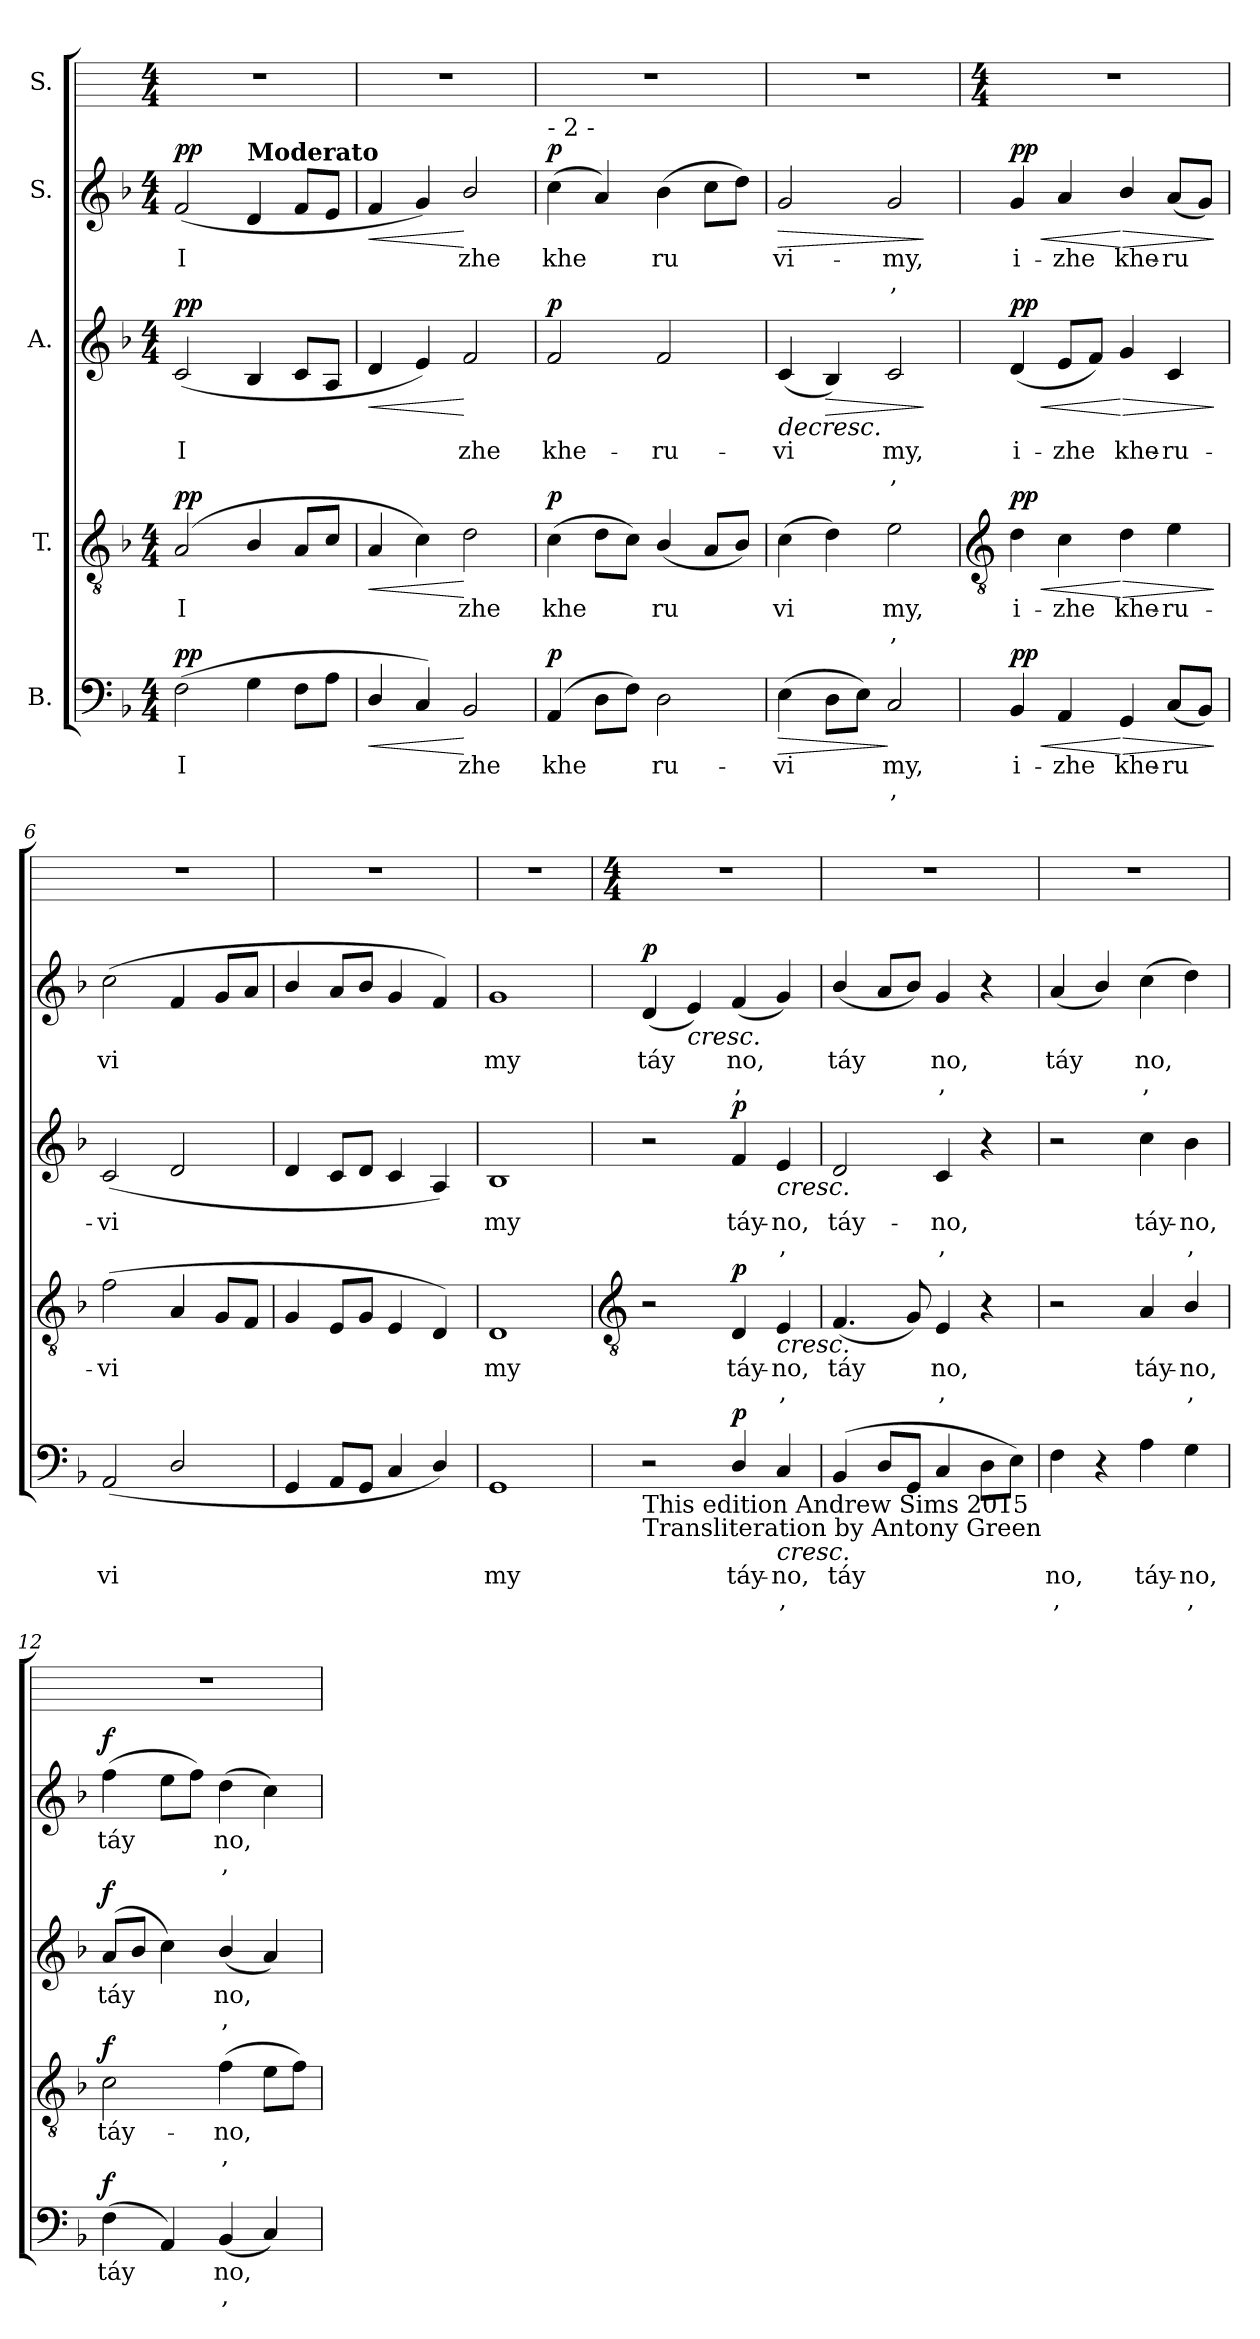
**kern	**text	**text	**dynam	**kern	**text	**text	**dynam	**kern	**text	**text	**dynam	**kern	**text	**text	**dynam	**kern
*part5	*part5	*part5	*part5	*part4	*part4	*part4	*part4	*part3	*part3	*part3	*part3	*part2	*part2	*part2	*part2	*part1
*staff5	*staff5	*staff5	*staff5	*staff4	*staff4	*staff4	*staff4	*staff3	*staff3	*staff3	*staff3	*staff2	*staff2	*staff2	*staff2	*staff1
*I"B.	*	*	*	*I"T.	*	*	*	*I"A.	*	*	*	*I"S.	*	*	*	*I"S.
*clefF4	*	*	*	*clefGv2	*	*	*	*clefG2	*	*	*	*clefG2	*	*	*	*
*k[b-]	*	*	*	*k[b-]	*	*	*	*k[b-]	*	*	*	*k[b-]	*	*	*	*
*F:	*	*	*	*F:	*	*	*	*F:	*	*	*	*F:	*	*	*	*
*M4/4	*	*	*	*M4/4	*	*	*	*M4/4	*	*	*	*M4/4	*	*	*	*M4/4
=1	=1	=1	=1	=1	=1	=1	=1	=1	=1	=1	=1	=1	=1	=1	=1	=1
!	!LO:LY:b	!	!LO:DY:b	!	!LO:LY:b	!	!LO:DY:b	!	!LO:LY:b	!	!LO:DY:b	!	!LO:LY:b	!	!LO:DY:b	!
(<2F	I	.	pp	(<2A	I	.	pp	(<2c	I	.	pp	(<2f	I	.	pp	1r
!	!	!	!	!	!	!	!	!	!	!	!	!LO:TX:a:B:t=Moderato	!	!	!	!
4G	.	.	.	4B-/	.	.	.	4B-	.	.	.	4d	.	.	.	.
8FL	.	.	.	8A/L	.	.	.	8cL	.	.	.	8fL	.	.	.	.
8AJ	.	.	.	8c/J	.	.	.	8AJ	.	.	.	8eJ	.	.	.	.
=2	=2	=2	=2	=2	=2	=2	=2	=2	=2	=2	=2	=2	=2	=2	=2	=2
!	!	!	!LO:HP:b	!	!	!	!LO:HP:b	!	!	!	!LO:HP:b	!	!	!	!LO:HP:b	!
4D/	.	.	<	4A	.	.	<	4d	.	.	<	4f	.	.	<	1r
4C)	.	.	.	4c)	.	.	.	4e)	.	.	.	4g)	.	.	.	.
!	!LO:LY:b	!	!	!	!LO:LY:b	!	!	!	!LO:LY:b	!	!	!	!LO:LY:b	!	!	!
2BB-	zhe	.	[	2d	zhe	.	[	2f	zhe	.	[	2b-/	zhe	.	[	.
=3	=3	=3	=3	=3	=3	=3	=3	=3	=3	=3	=3	=3	=3	=3	=3	=3
!	!	!	!	!	!	!	!	!	!	!	!	!LO:TX:a:t=- 2 -	!	!	!	!
!	!LO:LY:b	!	!LO:DY:b	!	!LO:LY:b	!	!LO:DY:b	!	!LO:LY:b	!	!LO:DY:b	!	!LO:LY:b	!	!LO:DY:b	!
(>4AA	khe	.	p	(>4c	khe	.	p	2f	khe-	.	p	(<4cc	khe	.	p	1r
8DL	.	.	.	8dL	.	.	.	.	.	.	.	4a)	.	.	.	.
8FJ)	.	.	.	8cJ)	.	.	.	.	.	.	.	.	.	.	.	.
!	!LO:LY:b	!	!	!	!LO:LY:b	!	!	!	!LO:LY:b	!	!	!	!LO:LY:b	!	!	!
2D	ru-	.	.	(<4B-/	ru	.	.	2f	-ru-	.	.	(>4b-	ru	.	.	.
.	.	.	.	8AL	.	.	.	.	.	.	.	8ccL	.	.	.	.
.	.	.	.	8B-J)	.	.	.	.	.	.	.	8ddJ)	.	.	.	.
=4	=4	=4	=4	=4	=4	=4	=4	=4	=4	=4	=4	=4	=4	=4	=4	=4
!	!LO:LY:b	!	!LO:HP:b	!	!LO:LY:b	!	!	!	!LO:LY:b	!	!LO:HP:b	!	!LO:LY:b	!	!LO:HP:b	!
(>4E	-vi	.	>	(>4c	vi	.	.	(<4c	-vi	.	>	2g	vi-	.	>	1r
!	!	!	!	!	!	!	!	!	!	!	!LO:HP:b	!	!	!	!	!
8DL	.	.	.	4d)	.	.	.	4B-)	.	.	>	.	.	.	.	.
8EJ)	.	.	.	.	.	.	.	.	.	.	.	.	.	.	.	.
!	!LO:LY:b	!LO:LY:b	!	!	!LO:LY:b	!LO:LY:b	!	!	!LO:LY:b	!LO:LY:b	!	!	!LO:LY:b	!LO:LY:b	!	!
2C	my,	,	]	2e	my,	,	.	2c	my,	,	.	2g	-my,	,	.	.
.	.	.	.	.	.	.	.	.	.	.	] ]	.	.	.	]	.
!!LO:LB:g=z
=5	=5	=5	=5	=5	=5	=5	=5	=5	=5	=5	=5	=5	=5	=5	=5	=5
*	*	*	*	*clefGv2	*	*	*	*	*	*	*	*	*	*	*	*
*	*	*	*	*	*	*	*	*	*	*	*	*	*	*	*	*M4/4
!	!LO:LY:b	!	!LO:HP:b	!	!LO:LY:b	!	!LO:HP:b	!	!LO:LY:b	!	!LO:HP:b	!	!LO:LY:b	!	!LO:HP:b	!
!	!	!	!LO:DY:n=1:b	!	!	!	!LO:DY:n=1:b	!	!	!	!LO:DY:n=1:b	!	!	!	!LO:DY:n=1:b	!
4BB-	i-	.	< pp	4d	i-	.	< pp	(<4d	i-	.	< pp	4g	i-	.	< pp	1r
!	!LO:LY:b	!	!	!	!LO:LY:b	!	!	!	!LO:LY:b	!	!	!	!LO:LY:b	!	!	!
4AA	-zhe	.	.	4c	-zhe	.	.	8eL	-zhe	.	.	4a	-zhe	.	.	.
.	.	.	.	.	.	.	.	8fJ)	.	.	.	.	.	.	.	.
!	!LO:LY:b	!	!LO:HP:n=1:b	!	!LO:LY:b	!	!LO:HP:n=1:b	!	!LO:LY:b	!	!LO:HP:n=1:b	!	!LO:LY:b	!	!LO:HP:n=1:b	!
4GG	khe-	.	[ >	4d	khe-	.	[ >	4g	khe-	.	[ >	4b-/	khe-	.	[ >	.
!	!LO:LY:b	!	!	!	!LO:LY:b	!	!	!	!LO:LY:b	!LO:LY:b	!	!	!LO:LY:b	!	!	!
(<8CL	-ru	.	.	4e	-ru-	.	.	4c	-ru-	--	.	(<8aL	-ru	.	.	.
8BB-J)	.	.	.	.	.	.	.	.	.	.	.	8gJ)	.	.	.	.
.	.	.	]	.	.	.	]	.	.	.	]	.	.	.	]	.
=6	=6	=6	=6	=6	=6	=6	=6	=6	=6	=6	=6	=6	=6	=6	=6	=6
!	!LO:LY:b	!	!	!	!LO:LY:b	!	!	!	!LO:LY:b	!	!	!	!LO:LY:b	!	!	!
(<2AA	vi	.	.	(<2f	-vi	.	.	(<2c	-vi	.	.	(<2cc	vi	.	.	1r
2D/	.	.	.	4A	.	.	.	2d	.	.	.	4f	.	.	.	.
.	.	.	.	8GL	.	.	.	.	.	.	.	8gL	.	.	.	.
.	.	.	.	8FJ	.	.	.	.	.	.	.	8aJ	.	.	.	.
=7	=7	=7	=7	=7	=7	=7	=7	=7	=7	=7	=7	=7	=7	=7	=7	=7
4GG/	.	.	.	4G	.	.	.	4d	.	.	.	4b-/	.	.	.	1r
8AA/L	.	.	.	8EL	.	.	.	8cL	.	.	.	8aL	.	.	.	.
8GG/J	.	.	.	8GJ	.	.	.	8dJ	.	.	.	8b-J	.	.	.	.
4C/	.	.	.	4E	.	.	.	4c	.	.	.	4g	.	.	.	.
4D/)	.	.	.	4D)	.	.	.	4A)	.	.	.	4f)	.	.	.	.
=8	=8	=8	=8	=8	=8	=8	=8	=8	=8	=8	=8	=8	=8	=8	=8	=8
!	!LO:LY:b	!	!	!	!LO:LY:b	!	!	!	!LO:LY:b	!	!	!	!LO:LY:b	!	!	!
1GG	my	.	.	1D	my	.	.	1B-	my	.	.	1g	my	.	.	1r
!!LO:LB:g=z
=9	=9	=9	=9	=9	=9	=9	=9	=9	=9	=9	=9	=9	=9	=9	=9	=9
*	*	*	*	*clefGv2	*	*	*	*	*	*	*	*	*	*	*	*
*	*	*	*	*	*	*	*	*	*	*	*	*	*	*	*	*M4/4
!LO:TX:b:t=This edition  Andrew Sims 2015\nTransliteration by Antony Green	!	!	!	!	!	!	!	!	!	!	!	!	!	!	!	!
!	!	!	!	!	!	!	!	!	!	!	!	!	!LO:LY:b	!	!LO:DY:b	!
2r	.	.	.	2r	.	.	.	2r	.	.	.	(<4d	táy	.	p	1r
!	!	!	!	!	!	!	!	!	!	!	!	!LO:TX:b:i:t=cresc.	!	!	!	!
.	.	.	.	.	.	.	.	.	.	.	.	4e)	.	.	.	.
!	!LO:LY:b	!	!LO:DY:b	!	!LO:LY:b	!	!LO:DY:b	!	!LO:LY:b	!	!LO:DY:b	!	!LO:LY:b	!LO:LY:b	!	!
4D/	táy-	.	p	4D	táy-	.	p	4f	táy-	.	p	(<4f	no,	,	.	.
!	!	!	!	!	!	!	!	!LO:TX:b:i:t=cresc.	!	!	!	!	!	!	!	!
!	!	!	!	!LO:TX:b:i:t=cresc.	!	!	!	!	!	!	!	!	!	!	!	!
!LO:TX:b:i:t=cresc.	!	!	!	!	!	!	!	!	!	!	!	!	!	!	!	!
!	!LO:LY:b	!LO:LY:b	!	!	!LO:LY:b	!LO:LY:b	!	!	!LO:LY:b	!LO:LY:b	!	!	!	!	!	!
4C	-no,	,	.	4E	-no,	,	.	4e	-no,	,	.	4g)	.	.	.	.
=10	=10	=10	=10	=10	=10	=10	=10	=10	=10	=10	=10	=10	=10	=10	=10	=10
!	!LO:LY:b	!	!	!	!LO:LY:b	!	!	!	!LO:LY:b	!	!	!	!LO:LY:b	!	!	!
(<4BB-	táy	.	.	(<4.F	táy	.	.	2d	táy-	.	.	(<4b-/	táy	.	.	1r
8DL	.	.	.	.	.	.	.	.	.	.	.	8aL	.	.	.	.
8GGJ	.	.	.	8G)	.	.	.	.	.	.	.	8b-J)	.	.	.	.
!	!	!	!	!	!LO:LY:b	!LO:LY:b	!	!	!LO:LY:b	!LO:LY:b	!	!	!LO:LY:b	!LO:LY:b	!	!
4C	.	.	.	4E	no,	,	.	4c	-no,	,	.	4g	no,	,	.	.
8DL	.	.	.	4r	.	.	.	4r	.	.	.	4r	.	.	.	.
8EJ)	.	.	.	.	.	.	.	.	.	.	.	.	.	.	.	.
=11	=11	=11	=11	=11	=11	=11	=11	=11	=11	=11	=11	=11	=11	=11	=11	=11
!	!LO:LY:b	!LO:LY:b	!	!	!	!	!	!	!	!	!	!	!LO:LY:b	!	!	!
4F	no,	,	.	2r	.	.	.	2r	.	.	.	(<4a	táy	.	.	1r
4r	.	.	.	.	.	.	.	.	.	.	.	4b-/)	.	.	.	.
!	!LO:LY:b	!	!	!	!LO:LY:b	!	!	!	!LO:LY:b	!	!	!	!LO:LY:b	!LO:LY:b	!	!
4A	táy-	.	.	4A	táy-	.	.	4cc	táy-	.	.	(>4cc	no,	,	.	.
!	!LO:LY:b	!LO:LY:b	!	!	!LO:LY:b	!LO:LY:b	!	!	!LO:LY:b	!LO:LY:b	!	!	!	!	!	!
4G	-no,	,	.	4B-/	-no,	,	.	4b-	-no,	,	.	4dd)	.	.	.	.
=12	=12	=12	=12	=12	=12	=12	=12	=12	=12	=12	=12	=12	=12	=12	=12	=12
!	!LO:LY:b	!	!LO:DY:b	!	!LO:LY:b	!	!LO:DY:b	!	!LO:LY:b	!	!LO:DY:b	!	!LO:LY:b	!	!LO:DY:a	!
(<4F	táy	.	f	2c	táy-	.	f	(<8aL	táy	.	f	(>4ff	táy	.	f	1r
.	.	.	.	.	.	.	.	8b-J	.	.	.	.	.	.	.	.
4AA)	.	.	.	.	.	.	.	4cc)	.	.	.	8eeL	.	.	.	.
.	.	.	.	.	.	.	.	.	.	.	.	8ffJ)	.	.	.	.
!	!LO:LY:b	!LO:LY:b	!	!	!LO:LY:b	!LO:LY:b	!	!	!LO:LY:b	!LO:LY:b	!	!	!LO:LY:b	!LO:LY:b	!	!
(<4BB-	no,	,	.	(>4f	-no,	,	.	(<4b-/	no,	,	.	(>4dd	no,	,	.	.
4C)	.	.	.	8eL	.	.	.	4a)	.	.	.	4cc)	.	.	.	.
.	.	.	.	8fJ)	.	.	.	.	.	.	.	.	.	.	.	.
=	=	=	=	=	=	=	=	=	=	=	=	=	=	=	=	=
*-	*-	*-	*-	*-	*-	*-	*-	*-	*-	*-	*-	*-	*-	*-	*-	*-
